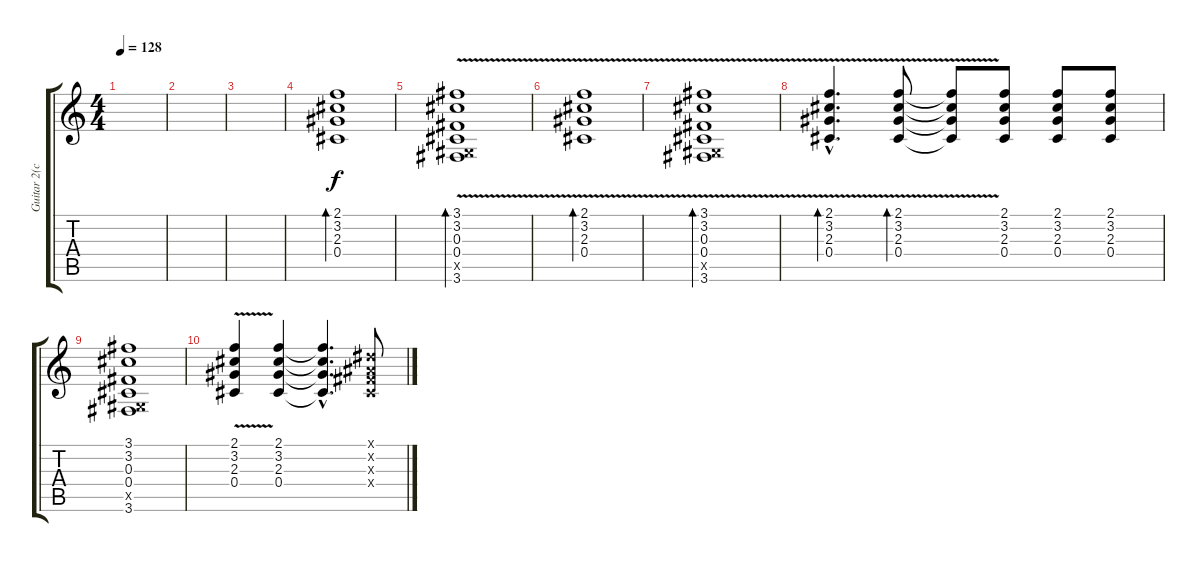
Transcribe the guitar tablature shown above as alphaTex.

\track ("Guitar 2(clean)" "Guitar 2(c") {instrument electricguitarclean}
\staff {score tabs}
\tuning (Eb4 Bb3 Gb3 Db3 Ab2 Eb2) {hide}
\ts (4 4)
\tempo 128
\clef g2
\ks c
|
|
|
(2.1 3.2 2.3 0.4).1{bd 240} |
(3.1{v} 3.2{v} 0.3{v} 0.4{v} 0.5{v x} 3.6{v}).1{bd 240} |
(2.1{v} 3.2{v} 2.3{v} 0.4{v}).1{bd 240} |
(3.1{v} 3.2{v} 0.3{v} 0.4{v} 0.5{v x} 3.6{v}).1{bd 240} |
(2.1{v hac} 3.2{v hac} 2.3{v hac} 0.4{v hac}).4{d bd 240} (2.1{v} 3.2{v} 2.3{v} 0.4{v}).8{bd 240} (2.1{t} 3.2{t} 2.3{t} 0.4{t}).8 (2.1 3.2 2.3 0.4).8 (2.1 3.2 2.3 0.4).8 (2.1 3.2 2.3 0.4).8 |
(3.1 3.2 0.3 0.4 0.5{x} 3.6).1 |
(2.1{v} 3.2{v} 2.3{v} 0.4{v}).4 (2.1 3.2 2.3 0.4).4 (2.1{hac t} 3.2{hac t} 2.3{hac t} 0.4{hac t}).4{d} (0.1{x} 0.2{x} 0.3{x} 0.4{x}).8
